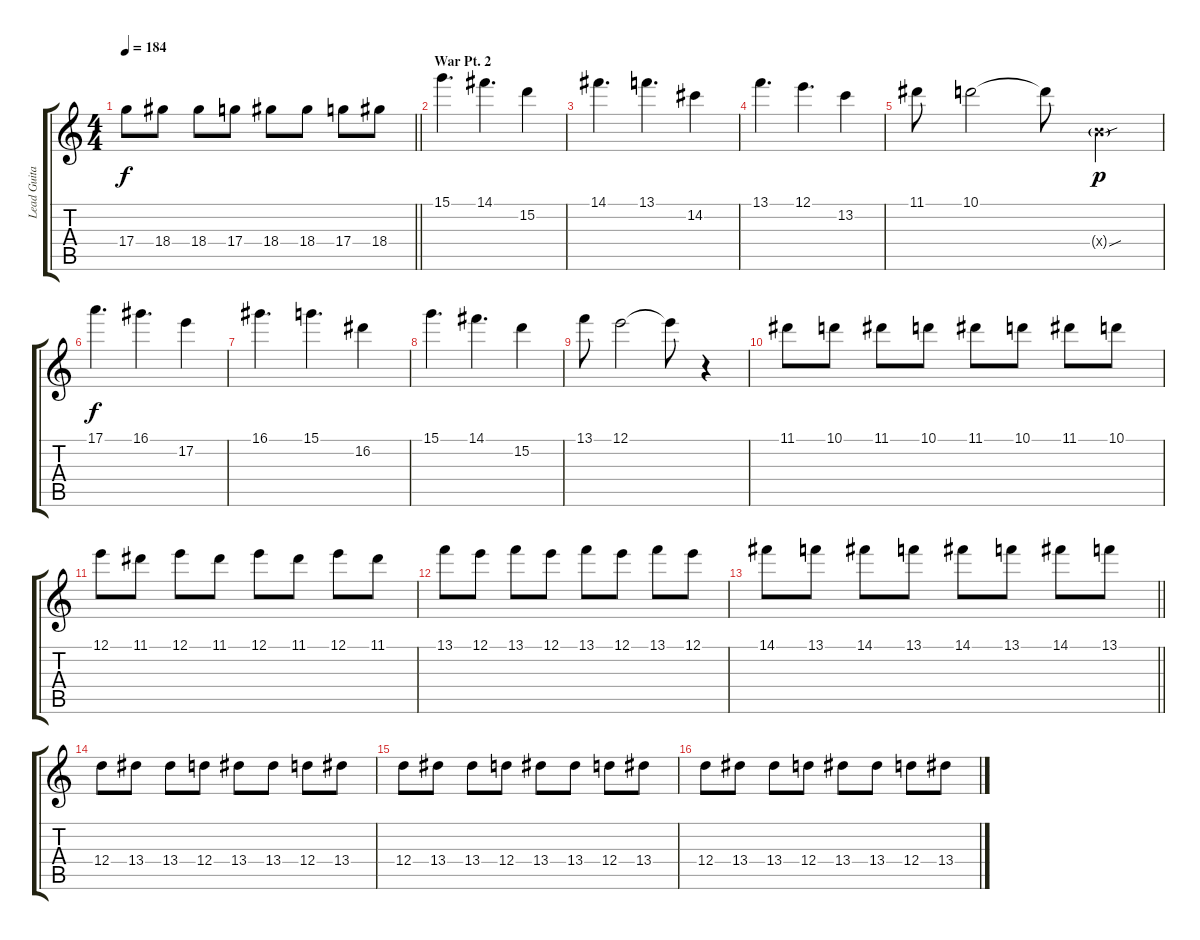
\track ("Lead Guitar 1" "Lead Guita") {instrument distortionguitar}
\staff {score tabs}
\tuning (E4 B3 G3 D3 A2 E2) {hide}
\ts (4 4)
\tempo 184
\clef g2
\barLineRight lightlight
\ks c
17.4.8{dy f} 18.4.8 18.4.8 17.4.8 18.4.8 18.4.8 17.4.8 18.4.8 |
\section ("" "War Pt. 2")
15.1.4{d} 14.1.4{d} 15.2.4 |
14.1.4{d} 13.1.4{d} 14.2.4 |
13.1.4{d} 12.1.4{d} 13.2.4 |
11.1.8 10.1.2 10.1{t}.8 9.4{sou g x}.4{dy p} |
17.1.4{d dy f} 16.1.4{d} 17.2.4 |
16.1.4{d} 15.1.4{d} 16.2.4 |
15.1.4{d} 14.1.4{d} 15.2.4 |
13.1.8 12.1.2 12.1{t}.8 r.4 |
11.1.8 10.1.8 11.1.8 10.1.8 11.1.8 10.1.8 11.1.8 10.1.8 |
12.1.8 11.1.8 12.1.8 11.1.8 12.1.8 11.1.8 12.1.8 11.1.8 |
13.1.8 12.1.8 13.1.8 12.1.8 13.1.8 12.1.8 13.1.8 12.1.8 |
\barLineRight lightlight
14.1.8 13.1.8 14.1.8 13.1.8 14.1.8 13.1.8 14.1.8 13.1.8 |
12.4.8 13.4.8 13.4.8 12.4.8 13.4.8 13.4.8 12.4.8 13.4.8 |
12.4.8 13.4.8 13.4.8 12.4.8 13.4.8 13.4.8 12.4.8 13.4.8 |
12.4.8 13.4.8 13.4.8 12.4.8 13.4.8 13.4.8 12.4.8 13.4.8
